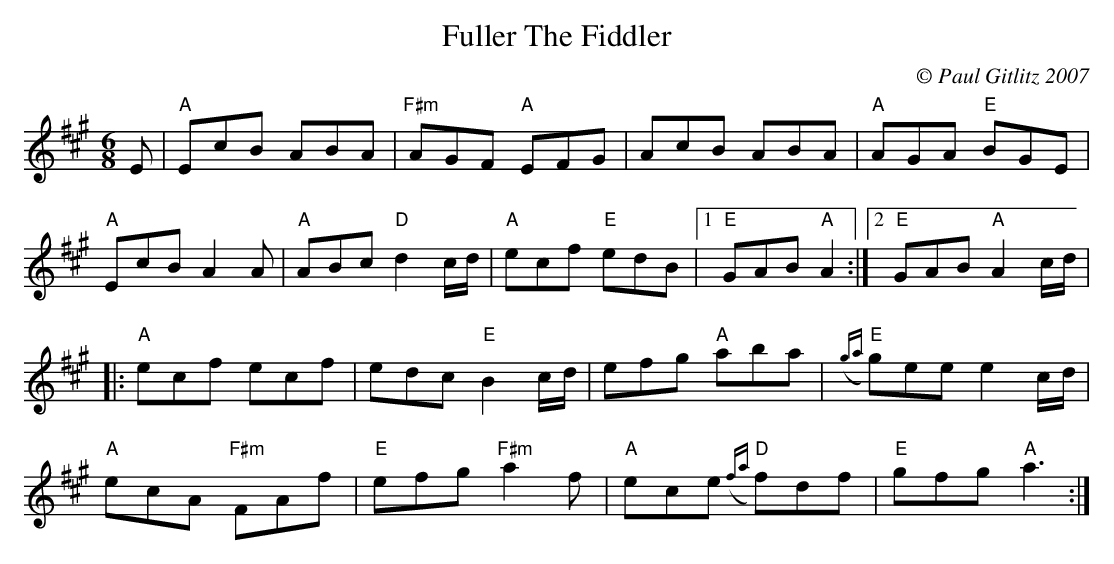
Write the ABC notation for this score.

X:1
T:Fuller The Fiddler
M:6/8
L:1/8
C:© Paul Gitlitz 2007
K:A
E|"A"EcB ABA|"F#m"AGF "A"EFG|AcB ABA|"A"AGA "E"BGE|!
"A"EcB A2A|"A"ABc "D"d2c/d/|"A"ecf "E"edB|1"E"GAB "A"A2:|2"E"GAB "A"A2c/d/|!
|:"A"ecf ecf|edc"E"B2c/d/|efg "A"aba|"E"({ga}g)ee e2c/d/|!
"A"ecA "F#m"FAf|"E"efg "F#m"a2f|"A"ece "D"({fa}f)df| "E"gfg "A"a3:|]
